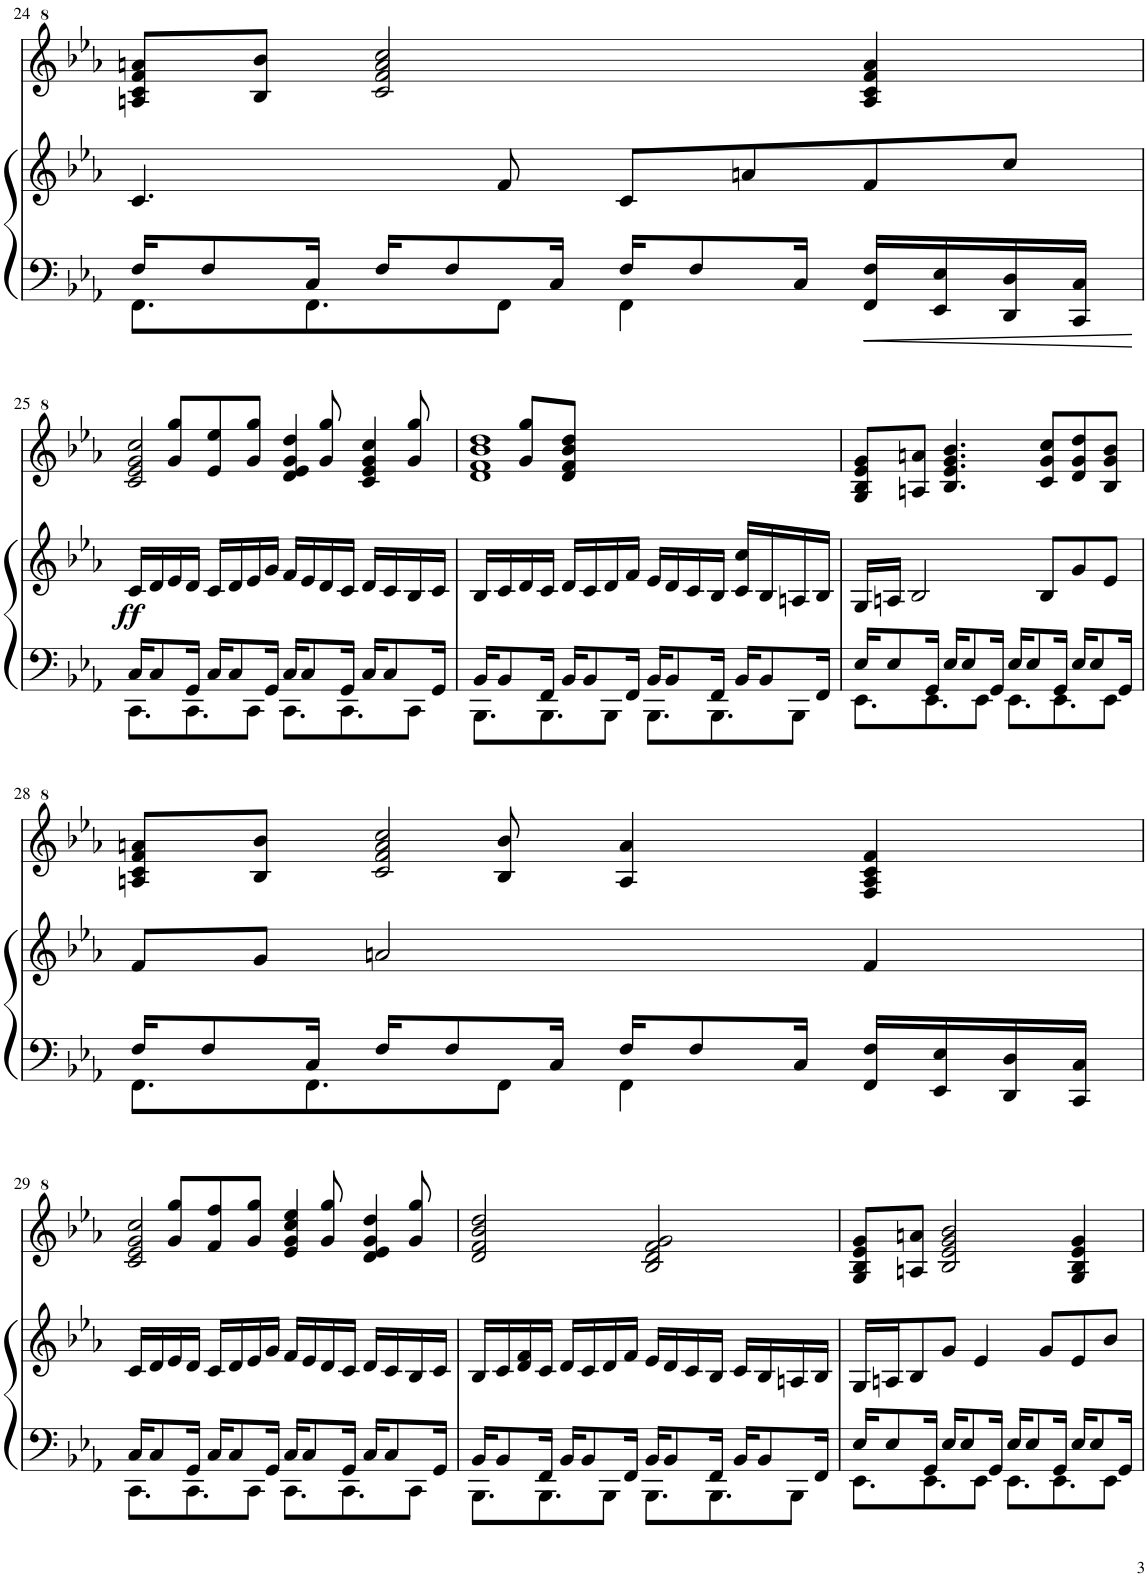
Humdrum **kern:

**kern	**kern	**kern	**dynam
*part1	*part1	*part1	*part1
*staff3	*staff2	*staff1	*staff1/2/3
*I"Klavier	*	*	*
*I'Klav.	*	*	*
!!LO:PB:g=z
*clefF4	*clefG2	*clefG^2	*
*k[b-e-a-]	*k[b-e-a-]	*k[b-e-a-]	*
=24	=24	=24	=24
*^	*	*	*
8.FF\L	16F/KL	4.c/	8an/ 8cc/ 8ff/ 8aan/L	.
.	8F/	.	.	.
.	.	.	8b-/ 8bb-/J	.
8.FF\	16C/Jk	.	.	.
.	16F/KL	.	2cc/ 2ff/ 2aa/ 2ccc/	.
.	8F/	.	.	.
8FF\J	.	8f/	.	.
.	16C/Jk	.	.	.
4FF\	16F/KL	8c/L	.	.
.	8F/	.	.	.
.	.	8an/	.	.
.	16C/Jk	.	.	.
4ryy	16FF/ 16F/LL	8f/	4a/ 4cc/ 4ff/ 4aa/	.
.	16EE-/ 16E-/	.	.	.
.	16DD/ 16D/	8cc/J	.	.
.	16CC/ 16C/JJ	.	.	.
!!LO:LB:g=z
=25	=25	=25	=25	=25
*	*	*	*^	*
!	!	!	!	!	!LO:DY:b=2
8.CC\L	16C/KL	16c/LL	2cc/ 2ee-/ 2gg/ 2ccc/	8ryy	ff
.	8C/	16d/	.	.	.
.	.	16e-/	.	8gg/ 8ggg/L	.
8.CC\	16GG/Jk	16d/JJ	.	.	.
.	16C/KL	16c/LL	.	8ee-/ 8eee-/	.
.	8C/	16d/	.	.	.
8CC\J	.	16e-/	.	8gg/ 8ggg/J	.
.	16GG/Jk	16g/JJ	.	.	.
8.CC\L	16C/KL	16f/LL	4dd/ 4ee-/ 4gg/ 4ddd/	8ryy	.
.	8C/	16e-/	.	.	.
.	.	16d/	.	8gg/ 8ggg/	.
8.CC\	16GG/Jk	16c/JJ	.	.	.
.	16C/KL	16d/LL	4cc/ 4ee-/ 4gg/ 4ccc/	8ryy	.
.	8C/	16c/	.	.	.
8CC\J	.	16B-/	.	8gg/ 8ggg/	.
.	16GG/Jk	16c/JJ	.	.	.
=26	=26	=26	=26	=26	=26
8.BBB-\L	16BB-/KL	16B-/LL	1dd 1ff 1bb- 1ddd	8ryy	.
.	8BB-/	16c/	.	.	.
.	.	16d/	.	8gg/ 8ggg/L	.
8.BBB-\	16FF/Jk	16c/JJ	.	.	.
.	16BB-/KL	16d/LL	.	8dd/ 8ff/ 8bb-/ 8ddd/J	.
.	8BB-/	16c/	.	.	.
8BBB-\J	.	16d/	.	2ryy	.
.	16FF/Jk	16f/JJ	.	.	.
8.BBB-\L	16BB-/KL	16e-/LL	.	.	.
.	8BB-/	16d/	.	.	.
.	.	16c/	.	.	.
8.BBB-\	16FF/Jk	16B-/JJ	.	.	.
.	16BB-/KL	16c/ 16cc/LL	.	.	.
.	8BB-/	16B-/	.	.	.
8BBB-\J	.	16An/	.	8ryy	.
.	16FF/Jk	16B-/JJ	.	.	.
*	*	*	*v	*v	*
=27	=27	=27	=27	=27
8.EE-\L	16E-/KL	16G/LL	8g/ 8b-/ 8ee-/ 8gg/L	.
.	8E-/	16An/JJ	.	.
.	.	2B-/	8an/ 8aan/J	.
8.EE-\	16GG/Jk	.	.	.
.	16E-/KL	.	4.b-/ 4.ee-/ 4.gg/ 4.bb-/	.
.	8E-/	.	.	.
8EE-\J	.	.	.	.
.	16GG/Jk	.	.	.
8.EE-\L	16E-/KL	.	.	.
.	8E-/	.	.	.
.	.	8B-/L	8cc/ 8gg/ 8ccc/L	.
8.EE-\	16GG/Jk	.	.	.
.	16E-/KL	8g/	8dd/ 8gg/ 8ddd/	.
.	8E-/	.	.	.
8EE-\J	.	8e-/J	8b-/ 8gg/ 8bb-/J	.
.	16GG/Jk	.	.	.
!!LO:LB:g=z
=28	=28	=28	=28	=28
*	*	*	*^	*
8.FF\L	16F/KL	8f/L	8an/ 8cc/ 8ff/ 8aan/L	4.ryy	.
.	8F/	.	.	.	.
.	.	8g/J	8b-/ 8bb-/J	.	.
8.FF\	16C/Jk	.	.	.	.
.	16F/KL	2an/	2cc/ 2ff/ 2aa/ 2ccc/	.	.
.	8F/	.	.	.	.
8FF\J	.	.	.	8b-/ 8bb-/	.
.	16C/Jk	.	.	.	.
4FF\	16F/KL	.	.	4a/ 4aa/	.
.	8F/	.	.	.	.
.	16C/Jk	.	.	.	.
4ryy	16FF/ 16F/LL	4f/	4f/ 4a/ 4cc/ 4ff/	4ryy	.
.	16EE-/ 16E-/	.	.	.	.
.	16DD/ 16D/	.	.	.	.
.	16CC/ 16C/JJ	.	.	.	.
!!LO:LB:g=z	!!
=29	=29	=29	=29	=29	=29
8.CC\L	16C/KL	16c/LL	2cc/ 2ee-/ 2gg/ 2ccc/	8ryy	.
.	8C/	16d/	.	.	.
.	.	16e-/	.	8gg/ 8ggg/L	.
8.CC\	16GG/Jk	16d/JJ	.	.	.
.	16C/KL	16c/LL	.	8ff/ 8fff/	.
.	8C/	16d/	.	.	.
8CC\J	.	16e-/	.	8gg/ 8ggg/J	.
.	16GG/Jk	16g/JJ	.	.	.
8.CC\L	16C/KL	16f/LL	4ee-/ 4gg/ 4ccc/ 4eee-/	8ryy	.
.	8C/	16e-/	.	.	.
.	.	16d/	.	8gg/ 8ggg/	.
8.CC\	16GG/Jk	16c/JJ	.	.	.
.	16C/KL	16d/LL	4dd/ 4ee-/ 4gg/ 4ddd/	8ryy	.
.	8C/	16c/	.	.	.
8CC\J	.	16B-/	.	8gg/ 8ggg/	.
.	16GG/Jk	16c/JJ	.	.	.
*	*	*	*v	*v	*
=30	=30	=30	=30	=30
8.BBB-\L	16BB-/KL	16B-/LL	2dd/ 2ff/ 2bb-/ 2ddd/	.
.	8BB-/	16c/	.	.
.	.	16d/ 16f/	.	.
8.BBB-\	16FF/Jk	16c/JJ	.	.
.	16BB-/KL	16d/LL	.	.
.	8BB-/	16c/	.	.
8BBB-\J	.	16d/	.	.
.	16FF/Jk	16f/JJ	.	.
8.BBB-\L	16BB-/KL	16e-/LL	2b-/ 2dd/ 2ff/ 2gg/	.
.	8BB-/	16d/	.	.
.	.	16c/	.	.
8.BBB-\	16FF/Jk	16B-/JJ	.	.
.	16BB-/KL	16c/LL	.	.
.	8BB-/	16B-/	.	.
8BBB-\J	.	16An/	.	.
.	16FF/Jk	16B-/JJ	.	.
=31	=31	=31	=31	=31
8.EE-\L	16E-/KL	16G/LL	8g/ 8b-/ 8ee-/ 8gg/L	.
.	8E-/	16An/J	.	.
.	.	8B-/	8an/ 8aan/J	.
8.EE-\	16GG/Jk	.	.	.
.	16E-/KL	8g/J	2b-/ 2ee-/ 2gg/ 2bb-/	.
.	8E-/	.	.	.
8EE-\J	.	4e-/	.	.
.	16GG/Jk	.	.	.
8.EE-\L	16E-/KL	.	.	.
.	8E-/	.	.	.
.	.	8g/L	.	.
8.EE-\	16GG/Jk	.	.	.
.	16E-/KL	8e-/	4g/ 4b-/ 4ee-/ 4gg/	.
.	8E-/	.	.	.
8EE-\J	.	8b-/J	.	.
.	16GG/Jk	.	.	.
*v	*v	*	*	*
=	=	=	=
*-	*-	*-	*-
